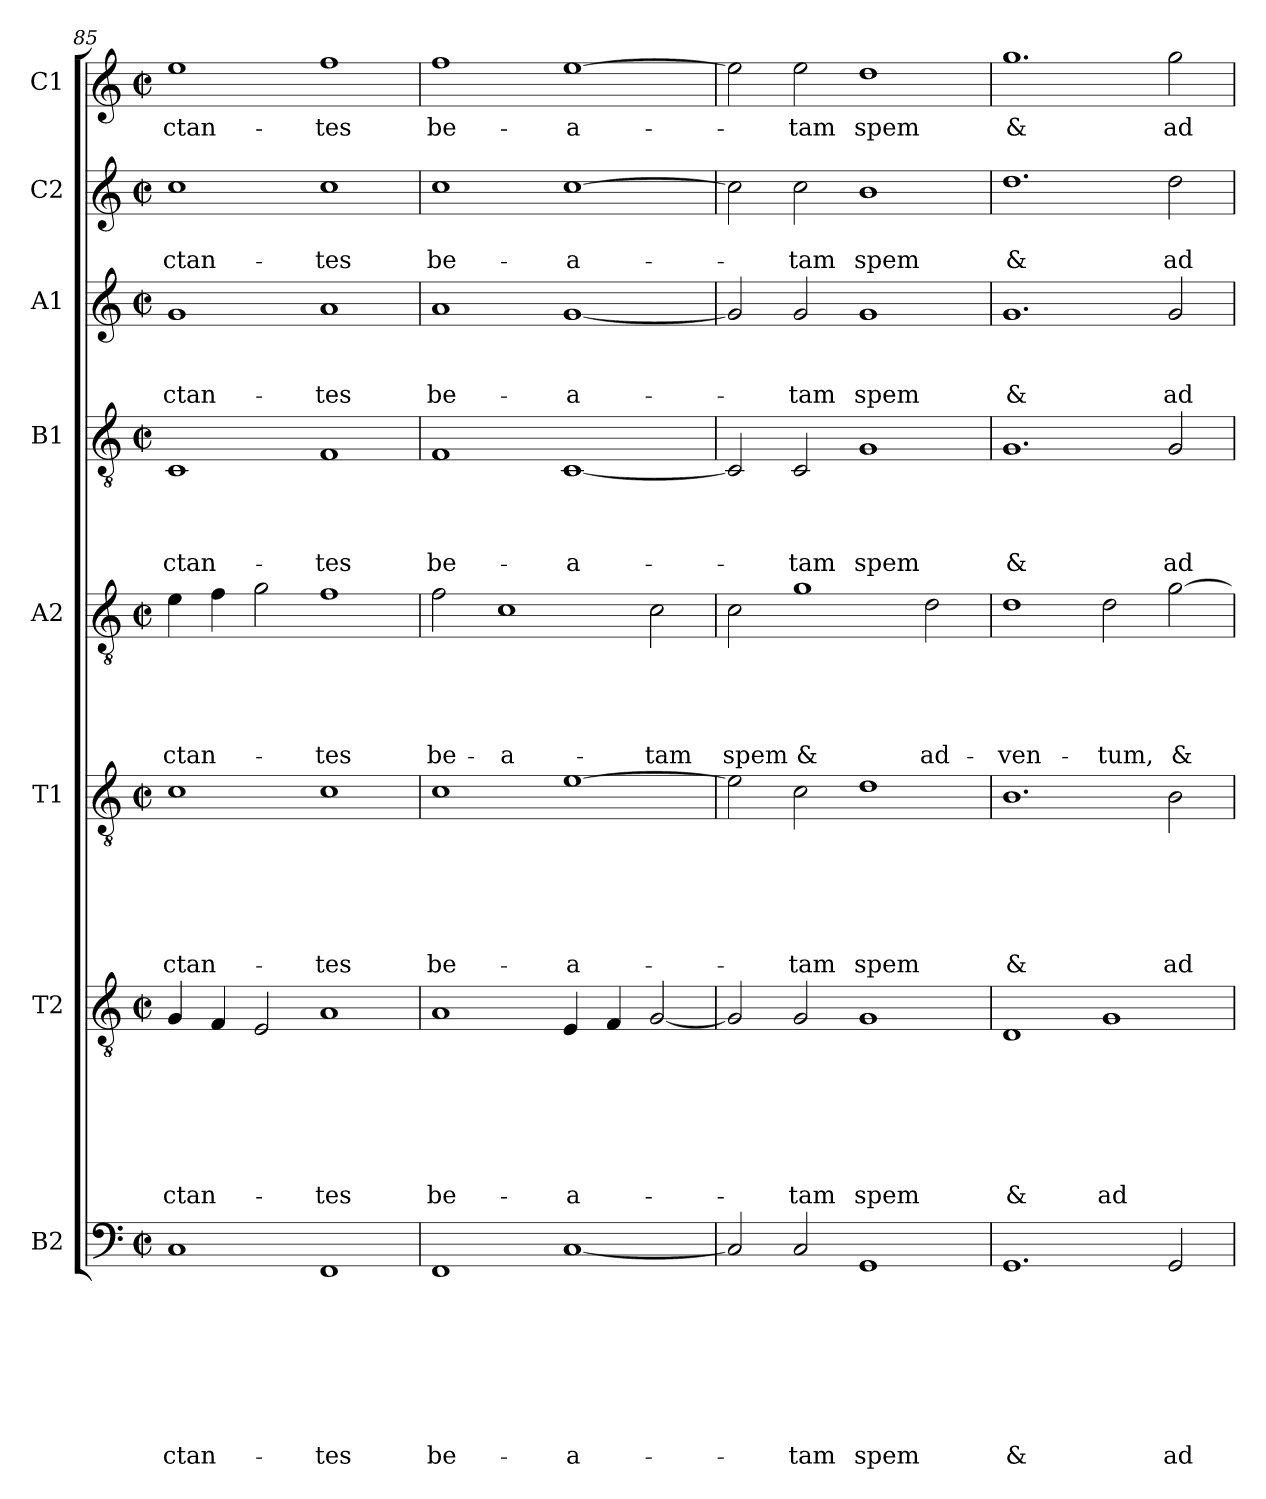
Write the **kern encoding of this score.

**kern	**text	**text	**text	**text	**text	**text	**text	**text	**kern	**text	**text	**text	**text	**text	**text	**text	**kern	**text	**text	**text	**text	**text	**text	**kern	**text	**text	**text	**text	**text	**kern	**text	**text	**text	**text	**kern	**text	**text	**text	**kern	**text	**text	**kern	**text
*part8	*part8	*part8	*part8	*part8	*part8	*part8	*part8	*part8	*part7	*part7	*part7	*part7	*part7	*part7	*part7	*part7	*part6	*part6	*part6	*part6	*part6	*part6	*part6	*part5	*part5	*part5	*part5	*part5	*part5	*part4	*part4	*part4	*part4	*part4	*part3	*part3	*part3	*part3	*part2	*part2	*part2	*part1	*part1
*staff8	*staff8	*staff8	*staff8	*staff8	*staff8	*staff8	*staff8	*staff8	*staff7	*staff7	*staff7	*staff7	*staff7	*staff7	*staff7	*staff7	*staff6	*staff6	*staff6	*staff6	*staff6	*staff6	*staff6	*staff5	*staff5	*staff5	*staff5	*staff5	*staff5	*staff4	*staff4	*staff4	*staff4	*staff4	*staff3	*staff3	*staff3	*staff3	*staff2	*staff2	*staff2	*staff1	*staff1
*I"B2	*	*	*	*	*	*	*	*	*I"T2	*	*	*	*	*	*	*	*I"T1	*	*	*	*	*	*	*I"A2	*	*	*	*	*	*I"B1	*	*	*	*	*I"A1	*	*	*	*I"C2	*	*	*I"C1	*
!!LO:LB:g=z
*clefF4	*	*	*	*	*	*	*	*	*clefGv2	*	*	*	*	*	*	*	*clefGv2	*	*	*	*	*	*	*clefGv2	*	*	*	*	*	*clefGv2	*	*	*	*	*clefG2	*	*	*	*clefG2	*	*	*clefG2	*
*k[]	*	*	*	*	*	*	*	*	*k[]	*	*	*	*	*	*	*	*k[]	*	*	*	*	*	*	*k[]	*	*	*	*	*	*k[]	*	*	*	*	*k[]	*	*	*	*k[]	*	*	*k[]	*
*C:	*	*	*	*	*	*	*	*	*C:	*	*	*	*	*	*	*	*C:	*	*	*	*	*	*	*C:	*	*	*	*	*	*C:	*	*	*	*	*C:	*	*	*	*C:	*	*	*C:	*
*M2/2	*	*	*	*	*	*	*	*	*M2/2	*	*	*	*	*	*	*	*M2/2	*	*	*	*	*	*	*M2/2	*	*	*	*	*	*M2/2	*	*	*	*	*M2/2	*	*	*	*M2/2	*	*	*M2/2	*
*met(c|)	*	*	*	*	*	*	*	*	*met(c|)	*	*	*	*	*	*	*	*met(c|)	*	*	*	*	*	*	*met(c|)	*	*	*	*	*	*met(c|)	*	*	*	*	*met(c|)	*	*	*	*met(c|)	*	*	*met(c|)	*
=85	=85	=85	=85	=85	=85	=85	=85	=85	=85	=85	=85	=85	=85	=85	=85	=85	=85	=85	=85	=85	=85	=85	=85	=85	=85	=85	=85	=85	=85	=85	=85	=85	=85	=85	=85	=85	=85	=85	=85	=85	=85	=85	=85
!	!	!	!	!	!	!	!	!LO:LY:b	!	!	!	!	!	!	!	!LO:LY:b	!	!	!	!	!	!	!LO:LY:b	!	!	!	!	!	!LO:LY:b	!	!	!	!	!LO:LY:b	!	!	!	!LO:LY:b	!	!	!LO:LY:b	!	!LO:LY:b
1C	.	.	.	.	.	.	.	-ctan-	4G/	.	.	.	.	.	.	-ctan-	1c	.	.	.	.	.	-ctan-	4e\	.	.	.	.	-ctan-	1C	.	.	.	-ctan-	1g	.	.	-ctan-	1cc	.	-ctan-	1ee	-ctan-
.	.	.	.	.	.	.	.	.	4F/	.	.	.	.	.	.	.	.	.	.	.	.	.	.	4f\	.	.	.	.	.	.	.	.	.	.	.	.	.	.	.	.	.	.	.
.	.	.	.	.	.	.	.	.	2E/	.	.	.	.	.	.	.	.	.	.	.	.	.	.	2g\	.	.	.	.	.	.	.	.	.	.	.	.	.	.	.	.	.	.	.
!	!	!	!	!	!	!	!	!LO:LY:b	!	!	!	!	!	!	!	!LO:LY:b	!	!	!	!	!	!	!LO:LY:b	!	!	!	!	!	!LO:LY:b	!	!	!	!	!LO:LY:b	!	!	!	!LO:LY:b	!	!	!LO:LY:b	!	!LO:LY:b
1FF	.	.	.	.	.	.	.	-tes	1A	.	.	.	.	.	.	-tes	1c	.	.	.	.	.	-tes	1f	.	.	.	.	-tes	1F	.	.	.	-tes	1a	.	.	-tes	1cc	.	-tes	1ff	-tes
=86	=86	=86	=86	=86	=86	=86	=86	=86	=86	=86	=86	=86	=86	=86	=86	=86	=86	=86	=86	=86	=86	=86	=86	=86	=86	=86	=86	=86	=86	=86	=86	=86	=86	=86	=86	=86	=86	=86	=86	=86	=86	=86	=86
!	!	!	!	!	!	!	!	!LO:LY:b	!	!	!	!	!	!	!	!LO:LY:b	!	!	!	!	!	!	!LO:LY:b	!	!	!	!	!	!LO:LY:b	!	!	!	!	!LO:LY:b	!	!	!	!LO:LY:b	!	!	!LO:LY:b	!	!LO:LY:b
1FF	.	.	.	.	.	.	.	be-	1A	.	.	.	.	.	.	be-	1c	.	.	.	.	.	be-	2f\	.	.	.	.	be-	1F	.	.	.	be-	1a	.	.	be-	1cc	.	be-	1ff	be-
!	!	!	!	!	!	!	!	!	!	!	!	!	!	!	!	!	!	!	!	!	!	!	!	!	!	!	!	!	!LO:LY:b	!	!	!	!	!	!	!	!	!	!	!	!	!	!
.	.	.	.	.	.	.	.	.	.	.	.	.	.	.	.	.	.	.	.	.	.	.	.	1c	.	.	.	.	-a-	.	.	.	.	.	.	.	.	.	.	.	.	.	.
!	!	!	!	!	!	!	!	!LO:LY:b	!	!	!	!	!	!	!	!LO:LY:b	!	!	!	!	!	!	!LO:LY:b	!	!	!	!	!	!	!	!	!	!	!LO:LY:b	!	!	!	!LO:LY:b	!	!	!LO:LY:b	!	!LO:LY:b
[1C	.	.	.	.	.	.	.	-a-	4E/	.	.	.	.	.	.	-a-	[1e	.	.	.	.	.	-a-	.	.	.	.	.	.	[1C	.	.	.	-a-	[1g	.	.	-a-	[1cc	.	-a-	[1ee	-a-
.	.	.	.	.	.	.	.	.	4F/	.	.	.	.	.	.	.	.	.	.	.	.	.	.	.	.	.	.	.	.	.	.	.	.	.	.	.	.	.	.	.	.	.	.
!	!	!	!	!	!	!	!	!	!	!	!	!	!	!	!	!	!	!	!	!	!	!	!	!	!	!	!	!	!LO:LY:b	!	!	!	!	!	!	!	!	!	!	!	!	!	!
.	.	.	.	.	.	.	.	.	[2G/	.	.	.	.	.	.	.	.	.	.	.	.	.	.	2c\	.	.	.	.	-tam	.	.	.	.	.	.	.	.	.	.	.	.	.	.
=87	=87	=87	=87	=87	=87	=87	=87	=87	=87	=87	=87	=87	=87	=87	=87	=87	=87	=87	=87	=87	=87	=87	=87	=87	=87	=87	=87	=87	=87	=87	=87	=87	=87	=87	=87	=87	=87	=87	=87	=87	=87	=87	=87
!	!	!	!	!	!	!	!	!	!	!	!	!	!	!	!	!	!	!	!	!	!	!	!	!	!	!	!	!	!LO:LY:b	!	!	!	!	!	!	!	!	!	!	!	!	!	!
2C/]	.	.	.	.	.	.	.	.	2G/]	.	.	.	.	.	.	.	2e\]	.	.	.	.	.	.	2c\	.	.	.	.	spem	2C/]	.	.	.	.	2g/]	.	.	.	2cc\]	.	.	2ee\]	.
!	!	!	!	!	!	!	!	!LO:LY:b	!	!	!	!	!	!	!	!LO:LY:b	!	!	!	!	!	!	!LO:LY:b	!	!	!	!	!	!LO:LY:b	!	!	!	!	!LO:LY:b	!	!	!	!LO:LY:b	!	!	!LO:LY:b	!	!LO:LY:b
2C/	.	.	.	.	.	.	.	-tam	2G/	.	.	.	.	.	.	-tam	2c\	.	.	.	.	.	-tam	1g	.	.	.	.	&	2C/	.	.	.	-tam	2g/	.	.	-tam	2cc\	.	-tam	2ee\	-tam
!	!	!	!	!	!	!	!	!LO:LY:b	!	!	!	!	!	!	!	!LO:LY:b	!	!	!	!	!	!	!LO:LY:b	!	!	!	!	!	!	!	!	!	!	!LO:LY:b	!	!	!	!LO:LY:b	!	!	!LO:LY:b	!	!LO:LY:b
1GG	.	.	.	.	.	.	.	spem	1G	.	.	.	.	.	.	spem	1d	.	.	.	.	.	spem	.	.	.	.	.	.	1G	.	.	.	spem	1g	.	.	spem	1b	.	spem	1dd	spem
!	!	!	!	!	!	!	!	!	!	!	!	!	!	!	!	!	!	!	!	!	!	!	!	!	!	!	!	!	!LO:LY:b	!	!	!	!	!	!	!	!	!	!	!	!	!	!
.	.	.	.	.	.	.	.	.	.	.	.	.	.	.	.	.	.	.	.	.	.	.	.	2d\	.	.	.	.	ad-	.	.	.	.	.	.	.	.	.	.	.	.	.	.
=88	=88	=88	=88	=88	=88	=88	=88	=88	=88	=88	=88	=88	=88	=88	=88	=88	=88	=88	=88	=88	=88	=88	=88	=88	=88	=88	=88	=88	=88	=88	=88	=88	=88	=88	=88	=88	=88	=88	=88	=88	=88	=88	=88
!	!	!	!	!	!	!	!	!LO:LY:b	!	!	!	!	!	!	!	!LO:LY:b	!	!	!	!	!	!	!LO:LY:b	!	!	!	!	!	!LO:LY:b	!	!	!	!	!LO:LY:b	!	!	!	!LO:LY:b	!	!	!LO:LY:b	!	!LO:LY:b
1.GG	.	.	.	.	.	.	.	&	1D	.	.	.	.	.	.	&	1.B	.	.	.	.	.	&	1d	.	.	.	.	-ven-	1.G	.	.	.	&	1.g	.	.	&	1.dd	.	&	1.gg	&
!	!	!	!	!	!	!	!	!	!	!	!	!	!	!	!	!LO:LY:b	!	!	!	!	!	!	!	!	!	!	!	!	!LO:LY:b	!	!	!	!	!	!	!	!	!	!	!	!	!	!
.	.	.	.	.	.	.	.	.	1G	.	.	.	.	.	.	ad-	.	.	.	.	.	.	.	2d\	.	.	.	.	-tum,	.	.	.	.	.	.	.	.	.	.	.	.	.	.
!	!	!	!	!	!	!	!	!LO:LY:b	!	!	!	!	!	!	!	!	!	!	!	!	!	!	!LO:LY:b	!	!	!	!	!	!LO:LY:b	!	!	!	!	!LO:LY:b	!	!	!	!LO:LY:b	!	!	!LO:LY:b	!	!LO:LY:b
2GG/	.	.	.	.	.	.	.	ad-	.	.	.	.	.	.	.	.	2B\	.	.	.	.	.	ad-	[2g\	.	.	.	.	&	2G/	.	.	.	ad-	2g/	.	.	ad-	2dd\	.	ad-	2gg\	ad-
=	=	=	=	=	=	=	=	=	=	=	=	=	=	=	=	=	=	=	=	=	=	=	=	=	=	=	=	=	=	=	=	=	=	=	=	=	=	=	=	=	=	=	=
*-	*-	*-	*-	*-	*-	*-	*-	*-	*-	*-	*-	*-	*-	*-	*-	*-	*-	*-	*-	*-	*-	*-	*-	*-	*-	*-	*-	*-	*-	*-	*-	*-	*-	*-	*-	*-	*-	*-	*-	*-	*-	*-	*-
